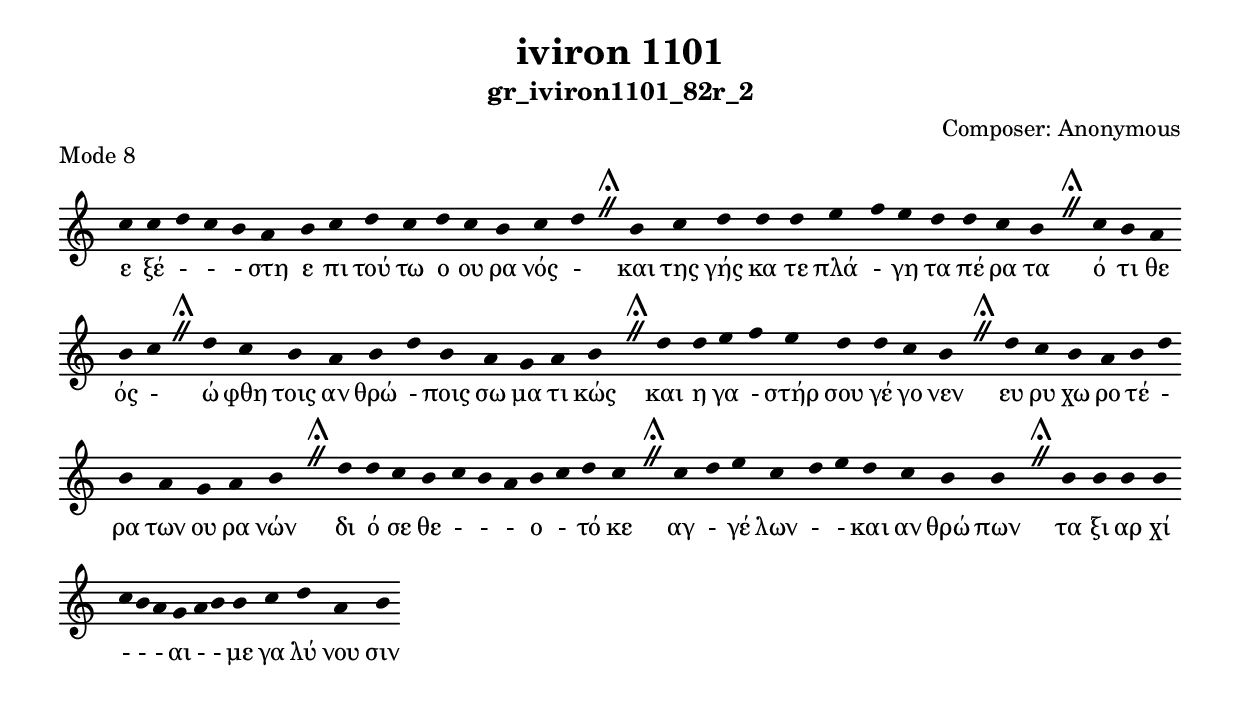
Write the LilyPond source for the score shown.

\include "gregorian.ly"

	\header {
 	  title = "iviron 1101"
	  subtitle = "gr_iviron1101_82r_2"
	  composer = "Composer: Αnonymous"
	  piece = "Mode 8"
	}

	chant = {
	  c''4 c''4 d''4 c''4 b'4 a'4 b'4 c''4 d''4 c''4 d''4 c''4 b'4 c''4 d''4 \divisioMaior
 b'4 c''4 d''4 d''4 d''4 e''4 f''4 e''4 d''4 d''4 c''4 b'4 \divisioMaior
 c''4 b'4 a'4 b'4 c''4 \divisioMaior
 d''4 c''4 b'4 a'4 b'4 d''4 b'4 a'4 g'4 a'4 b'4 \divisioMaior
 d''4 d''4 e''4 f''4 e''4 d''4 d''4 c''4 b'4 \divisioMaior
 d''4 c''4 b'4 a'4 b'4 d''4 b'4 a'4 g'4 a'4 b'4 \divisioMaior
 d''4 d''4 c''4 b'4 c''4 b'4 a'4 b'4 c''4 d''4 c''4 \divisioMaior
 c''4 d''4 e''4 c''4 d''4 e''4 d''4 c''4 b'4 b'4 \divisioMaior
 b'4 b'4 b'4 b'4 c''4 b'4 a'4 g'4 a'4 b'4 b'4 c''4 d''4 a'4 b'4\finalis
	}

	verba = \lyricmode {ε ξέ -  -  - στη ε πι τού τω ο ου ρα νός - 
και της γής κα τε πλά - γη τα πέ ρα τα 
ό τι θε ός - 
ώ φθη τοις αν θρώ - ποις σω μα τι κώς 
και η γα - στήρ σου γέ γο νεν 
ευ ρυ χω ρο τέ - ρα των ου ρα νών 
δι ό σε θε -  -  - ο - τό κε 
αγ - γέ λων -  - και αν θρώ πων 
τα ξι αρ χί -  -  - αι -  - με γα λύ νου σιν 
	}


	\score {
	  \new Staff <<
	  \new Voice = "melody" \chant
	  \new Lyrics = "one" \lyricsto melody \verba
	  >>
	  \layout {
	    \context {
	      \Staff
	      \remove "Time_signature_engraver"
	      \remove "Bar_engraver"
	    }
	    \context {
	      \Voice
	      \remove "Stem_engraver"
	    }
	  }
	}